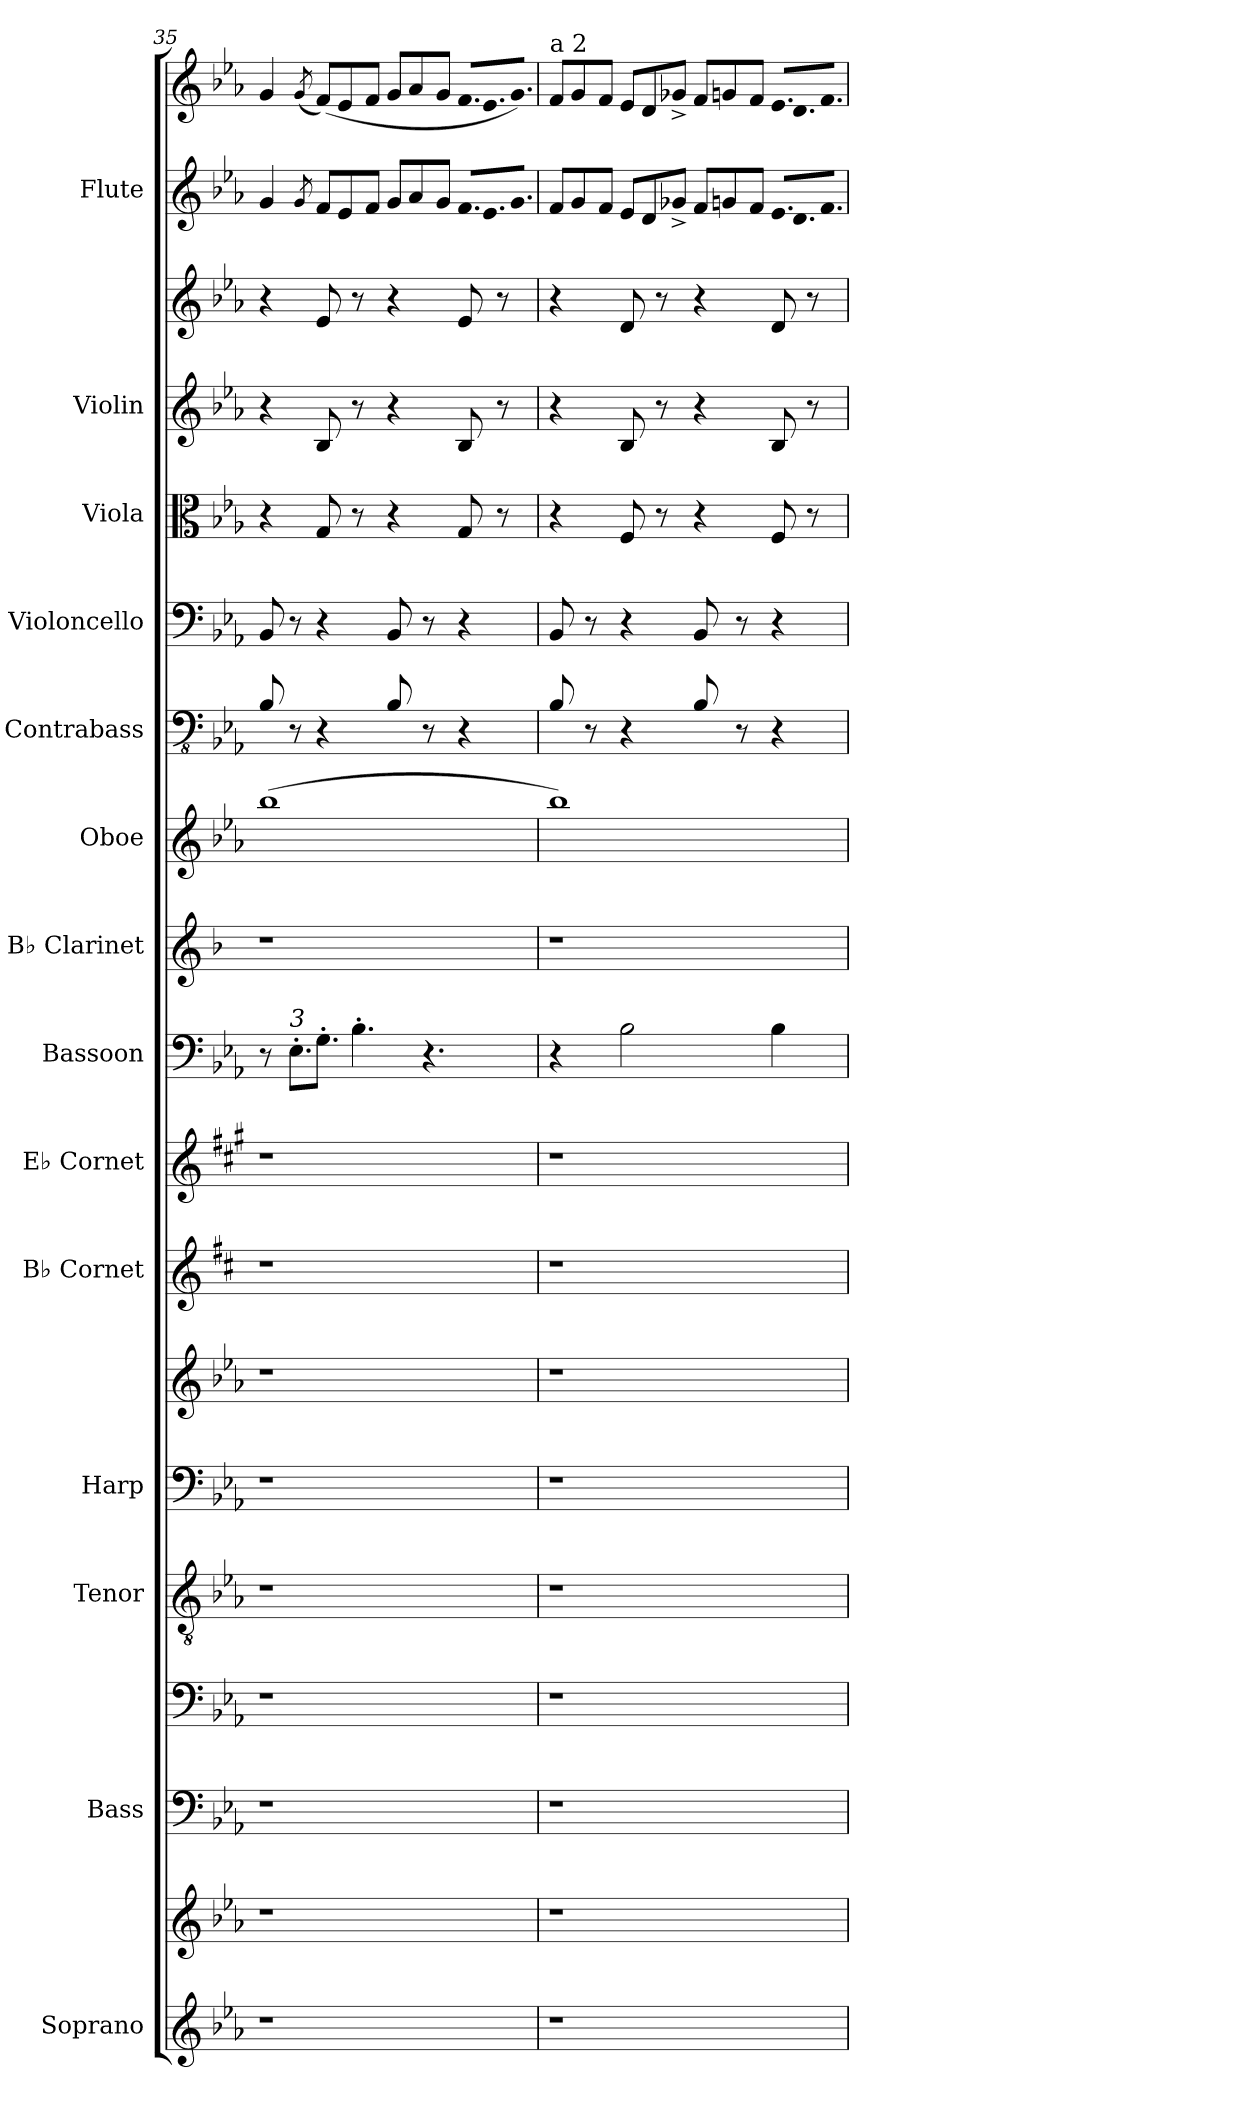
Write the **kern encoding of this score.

**kern	**kern	**kern	**kern	**kern	**kern	**kern	**kern	**kern	**kern	**kern	**kern	**kern	**kern	**kern	**kern	**kern	**kern	**kern
*part14	*part14	*part13	*part13	*part12	*part11	*part11	*part10	*part9	*part8	*part7	*part6	*part5	*part4	*part3	*part2	*part2	*part1	*part1
*staff19	*staff18	*staff17	*staff16	*staff15	*staff14	*staff13	*staff12	*staff11	*staff10	*staff9	*staff8	*staff7	*staff6	*staff5	*staff4	*staff3	*staff2	*staff1
*I"Soprano	*	*I"Bass	*	*I"Tenor	*I"Harp	*	*I"B♭ Cornet	*I"E♭ Cornet	*I"Bassoon	*I"B♭ Clarinet	*I"Oboe	*I"Contrabass	*I"Violoncello	*I"Viola	*I"Violin	*	*I"Flute	*
*I'S.	*	*I'B.	*	*I'T.	*I'Hrp.	*	*I'B♭ Cnt.	*I'E♭ Cnt.	*I'Bsn.	*I'B♭ Cl.	*I'Ob.	*I'Cb.	*I'Vc.	*I'Vla.	*I'Vln.	*	*I'Fl.	*
*clefG2	*clefG2	*clefF4	*clefF4	*clefGv2	*clefF4	*clefG2	*clefG2	*clefG2	*clefF4	*clefG2	*clefG2	*clefFv4	*clefF4	*clefC3	*clefG2	*clefG2	*clefG2	*clefG2
*	*	*	*	*	*	*	*ITrd1c2	*ITrd-2c-3	*	*ITrd1c2	*	*ITrd7c12	*	*	*	*	*	*
*k[b-e-a-]	*k[b-e-a-]	*k[b-e-a-]	*k[b-e-a-]	*k[b-e-a-]	*k[b-e-a-]	*k[b-e-a-]	*k[]	*k[]	*k[b-e-a-]	*k[b-e-a-]	*k[b-e-a-]	*k[b-e-a-]	*k[b-e-a-]	*k[b-e-a-]	*k[b-e-a-]	*k[b-e-a-]	*k[b-e-a-]	*k[b-e-a-]
=35	=35	=35	=35	=35	=35	=35	=35	=35	=35	=35	=35	=35	=35	=35	=35	=35	=35	=35
1r	1r	1r	1r	1r	1r	1r	1r	1r	8r	1r	(1bb-	8BBB-/	8BB-/	4r	4r	4r	4g/	4g/
*	*	*	*	*	*	*	*	*	*Xtuplet	*	*	*	*	*	*	*	*	*
!	!	!	!	!	!	!	!	!	!LO:TX:a:i:t=3	!	!	!	!	!	!	!	!	!
.	.	.	.	.	.	.	.	.	12.E-'\L	.	.	8r	8r	.	.	.	.	.
.	.	.	.	.	.	.	.	.	.	.	.	.	.	.	.	.	8qg/	(8qg/
*	*	*	*	*	*	*	*	*	*	*	*	*	*	*	*	*	*Xtuplet	*Xtuplet
.	.	.	.	.	.	.	.	.	12.G'\J	.	.	4r	4r	8G/	8B-/	8e-/	12f/L	(12f/L)
.	.	.	.	.	.	.	.	.	.	.	.	.	.	.	.	.	12e-/	12e-/
.	.	.	.	.	.	.	.	.	6.B-'\	.	.	.	.	8r	8r	8r	.	.
.	.	.	.	.	.	.	.	.	.	.	.	.	.	.	.	.	12f/J	12f/J
.	.	.	.	.	.	.	.	.	.	.	.	8BBB-/	8BB-/	4r	4r	4r	12g/L	12g/L
.	.	.	.	.	.	.	.	.	.	.	.	.	.	.	.	.	12a-/	12a-/
.	.	.	.	.	.	.	.	.	4.r	.	.	8r	8r	.	.	.	.	.
.	.	.	.	.	.	.	.	.	.	.	.	.	.	.	.	.	12g/J	12g/J
!	!	!	!	!	!	!	!	!	!	!	!	!	!	!	!	!	!LO:N:vis=16.	!LO:N:vis=16.
.	.	.	.	.	.	.	.	.	.	.	.	4r	4r	8G/	8B-/	8e-/	12f/L	12f/L
!	!	!	!	!	!	!	!	!	!	!	!	!	!	!	!	!	!LO:N:vis=16.	!LO:N:vis=16.
.	.	.	.	.	.	.	.	.	.	.	.	.	.	.	.	.	12e-/	12e-/
.	.	.	.	.	.	.	.	.	.	.	.	.	.	8r	8r	8r	.	.
!	!	!	!	!	!	!	!	!	!	!	!	!	!	!	!	!	!LO:N:vis=16.	!LO:N:vis=16.
.	.	.	.	.	.	.	.	.	.	.	.	.	.	.	.	.	12g/J	12g/J)
!!LO:PB:g=z
=36	=36	=36	=36	=36	=36	=36	=36	=36	=36	=36	=36	=36	=36	=36	=36	=36	=36	=36
!	!	!	!	!	!	!	!	!	!	!	!	!	!	!	!	!	!	!LO:TX:a:t=a 2
1r	1r	1r	1r	1r	1r	1r	1r	1r	4r	1r	1bb-)	8BBB-/	8BB-/	4r	4r	4r	12f/L	12f/L
.	.	.	.	.	.	.	.	.	.	.	.	.	.	.	.	.	12g/	12g/
.	.	.	.	.	.	.	.	.	.	.	.	8r	8r	.	.	.	.	.
.	.	.	.	.	.	.	.	.	.	.	.	.	.	.	.	.	12f/J	12f/J
.	.	.	.	.	.	.	.	.	2B-\	.	.	4r	4r	8F/	8B-/	8d/	12e-/L	12e-/L
.	.	.	.	.	.	.	.	.	.	.	.	.	.	.	.	.	12d/	12d/
.	.	.	.	.	.	.	.	.	.	.	.	.	.	8r	8r	8r	.	.
.	.	.	.	.	.	.	.	.	.	.	.	.	.	.	.	.	12g-X^/J	12g-X^/J
.	.	.	.	.	.	.	.	.	.	.	.	8BBB-/	8BB-/	4r	4r	4r	12f/L	12f/L
.	.	.	.	.	.	.	.	.	.	.	.	.	.	.	.	.	12gn/	12gn/
.	.	.	.	.	.	.	.	.	.	.	.	8r	8r	.	.	.	.	.
.	.	.	.	.	.	.	.	.	.	.	.	.	.	.	.	.	12f/J	12f/J
!	!	!	!	!	!	!	!	!	!	!	!	!	!	!	!	!	!LO:N:vis=16.	!LO:N:vis=16.
.	.	.	.	.	.	.	.	.	4B-\	.	.	4r	4r	8F/	8B-/	8d/	12e-/L	12e-/L
!	!	!	!	!	!	!	!	!	!	!	!	!	!	!	!	!	!LO:N:vis=16.	!LO:N:vis=16.
.	.	.	.	.	.	.	.	.	.	.	.	.	.	.	.	.	12d/	12d/
.	.	.	.	.	.	.	.	.	.	.	.	.	.	8r	8r	8r	.	.
!	!	!	!	!	!	!	!	!	!	!	!	!	!	!	!	!	!LO:N:vis=16.	!LO:N:vis=16.
.	.	.	.	.	.	.	.	.	.	.	.	.	.	.	.	.	12f/J	12f/J
=	=	=	=	=	=	=	=	=	=	=	=	=	=	=	=	=	=	=
*-	*-	*-	*-	*-	*-	*-	*-	*-	*-	*-	*-	*-	*-	*-	*-	*-	*-	*-
